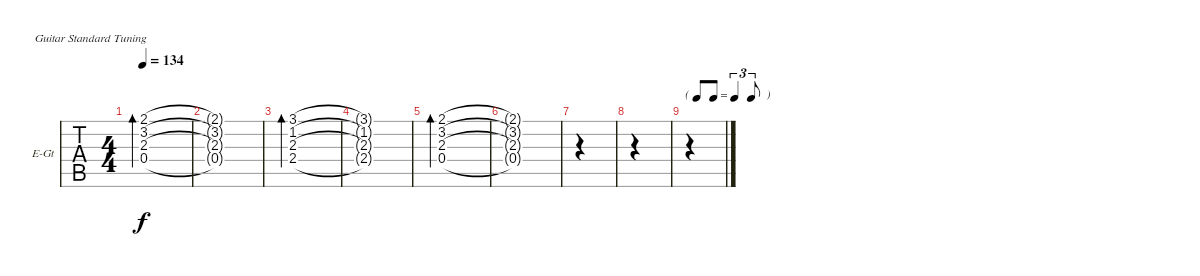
\defaultSystemsLayout 4
\bracketExtendMode groupsimilarinstruments
\firstSystemTrackNameOrientation horizontal
\otherSystemsTrackNameOrientation horizontal
\track ("Electric Guitar" "E-Gt") {instrument electricguitarclean}
\staff {tabs}
\tuning (E4 B3 G3 D3 A2 E2)
\ts (4 4)
\tempo 134
\clef g2
\ks c
(0.4{ac} 2.3{ac} 3.2{ac} 2.1{ac}).1{bd 206 dy f} |
(2.1{t} 3.2{t} 2.3{t} 0.4{t}).1 |
(2.4{ac} 2.3{ac} 1.2{ac} 3.1{ac}).1{bd 203} |
(1.2{t} 2.3{t} 2.4{t} 3.1{t}).1 |
(2.1{ac} 3.2{ac} 2.3{ac} 0.4{ac}).1{bd 203} |
(0.4{t} 2.3{t} 3.2{t} 2.1{t}).1 |
|
|
\tf triplet8th
